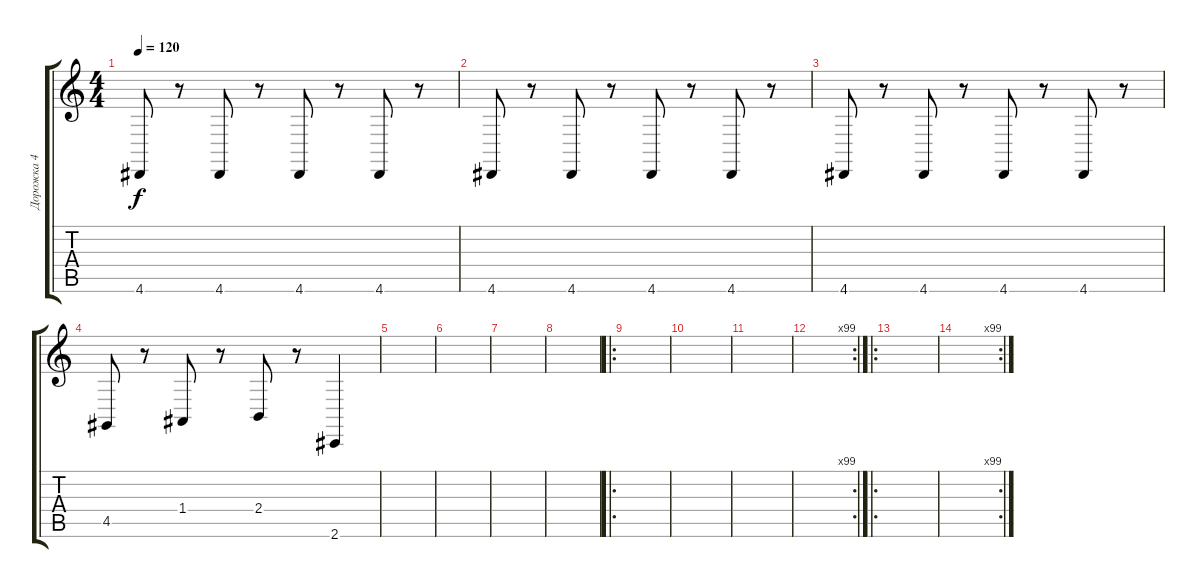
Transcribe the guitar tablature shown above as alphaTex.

\track ("Дорожка 4" "Дорожка 4") {instrument baritonesax}
\staff {score tabs}
\tuning (B3 Gb3 D3 A2 E2 B1) {hide}
\ts (4 4)
\tempo 120
\clef g2
\ks c
4.6.8{dy f} r.8 4.6.8 r.8 4.6.8 r.8 4.6.8 r.8 |
4.6.8 r.8 4.6.8 r.8 4.6.8 r.8 4.6.8 r.8 |
4.6.8 r.8 4.6.8 r.8 4.6.8 r.8 4.6.8 r.8 |
4.5.8 r.8 1.4.8 r.8 2.4.8 r.8 2.6.4 |
|
|
|
|
\ro
|
|
|
\rc 99
|
\ro
|
\rc 99
